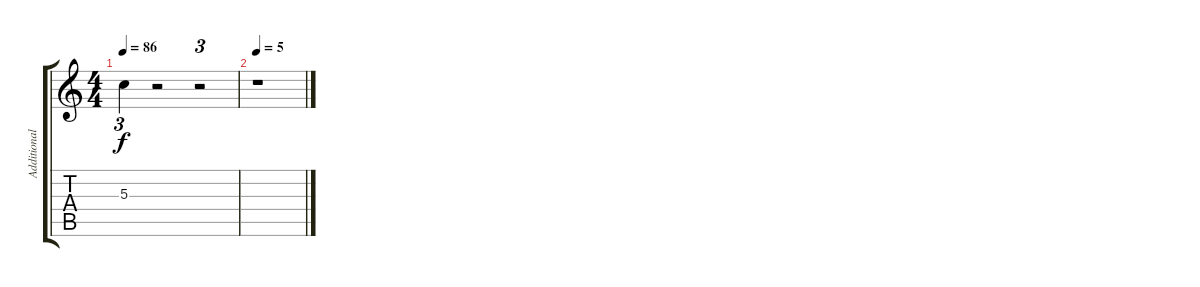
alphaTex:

\track ("Additional Guitar" "Additional") {instrument acousticguitarsteel}
\staff {score tabs}
\tuning (E4 B3 G3 D3 A2 E2) {hide}
\ts (4 4)
\tempo 86
\clef g2
\ks c
5.3.4{tu (3 2) dy f} r.2 r.2{tu (3 2)} |
\tempo 5
r.1
